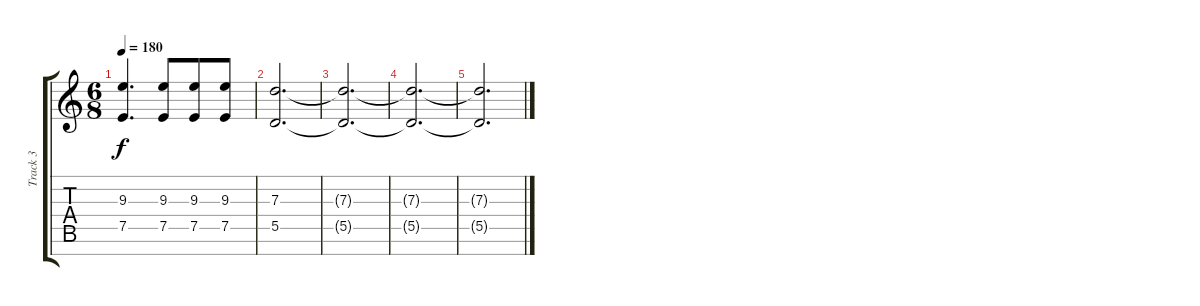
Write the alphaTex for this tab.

\track ("Track 3" "Track 3") {instrument distortionguitar}
\staff {score tabs}
\tuning (E4 B3 G3 D3 A2 E2 B1) {hide}
\ts (6 8)
\tempo 180
\clef g2
\ks c
(9.3 7.5).4{d dy f} (9.3 7.5).8 (9.3 7.5).8 (9.3 7.5).8 |
(7.3 5.5).2{d} |
(7.3{t} 5.5{t}).2{d} |
(7.3{t} 5.5{t}).2{d} |
(7.3{t} 5.5{t}).2{d}
